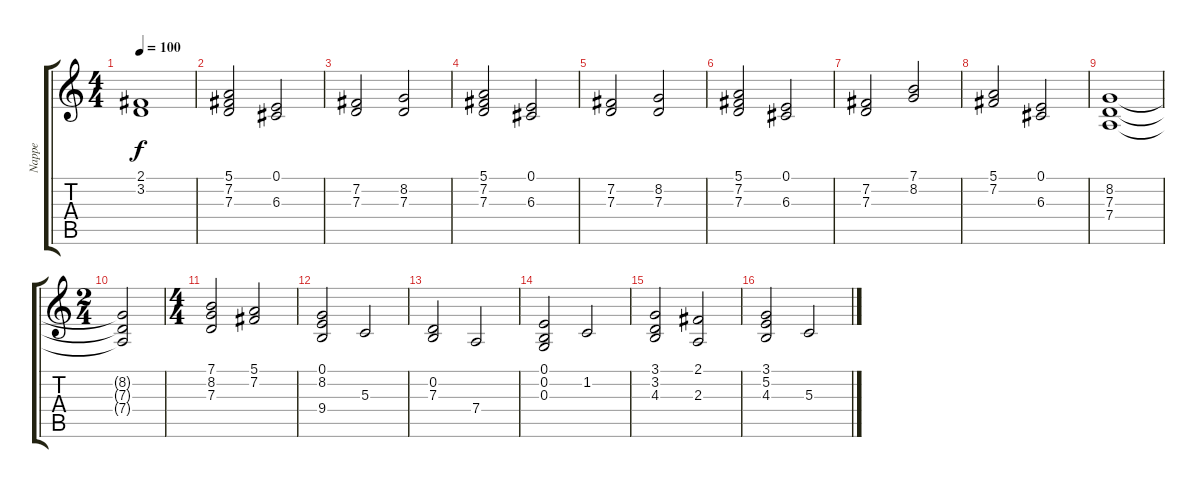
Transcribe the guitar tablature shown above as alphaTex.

\track ("Nappe" "Nappe") {instrument stringensemble2}
\staff {score tabs}
\tuning (E4 B3 G3 D3 A2 E2) {hide}
\ts (4 4)
\tempo 100
\clef g2
\ks c
(2.1 3.2).1{dy f} |
(5.1 7.2 7.3).2 (0.1 6.3).2 |
(7.2 7.3).2 (8.2 7.3).2 |
(5.1 7.2 7.3).2 (0.1 6.3).2 |
(7.2 7.3).2 (8.2 7.3).2 |
(5.1 7.2 7.3).2 (0.1 6.3).2 |
(7.2 7.3).2 (7.1 8.2).2 |
(5.1 7.2).2 (0.1 6.3).2 |
(8.2 7.3 7.4).1 |
\ts (2 4)
(8.2{t} 7.3{t} 7.4{t}).2 |
\ts (4 4)
(7.1 8.2 7.3).2 (5.1 7.2).2 |
(0.1 8.2 9.4).2 5.3.2 |
(0.2 7.3).2 7.4.2 |
(0.1 0.2 0.3).2 1.2.2 |
(3.1 3.2 4.3).2 (2.1 2.3).2 |
(3.1 5.2 4.3).2 5.3.2
